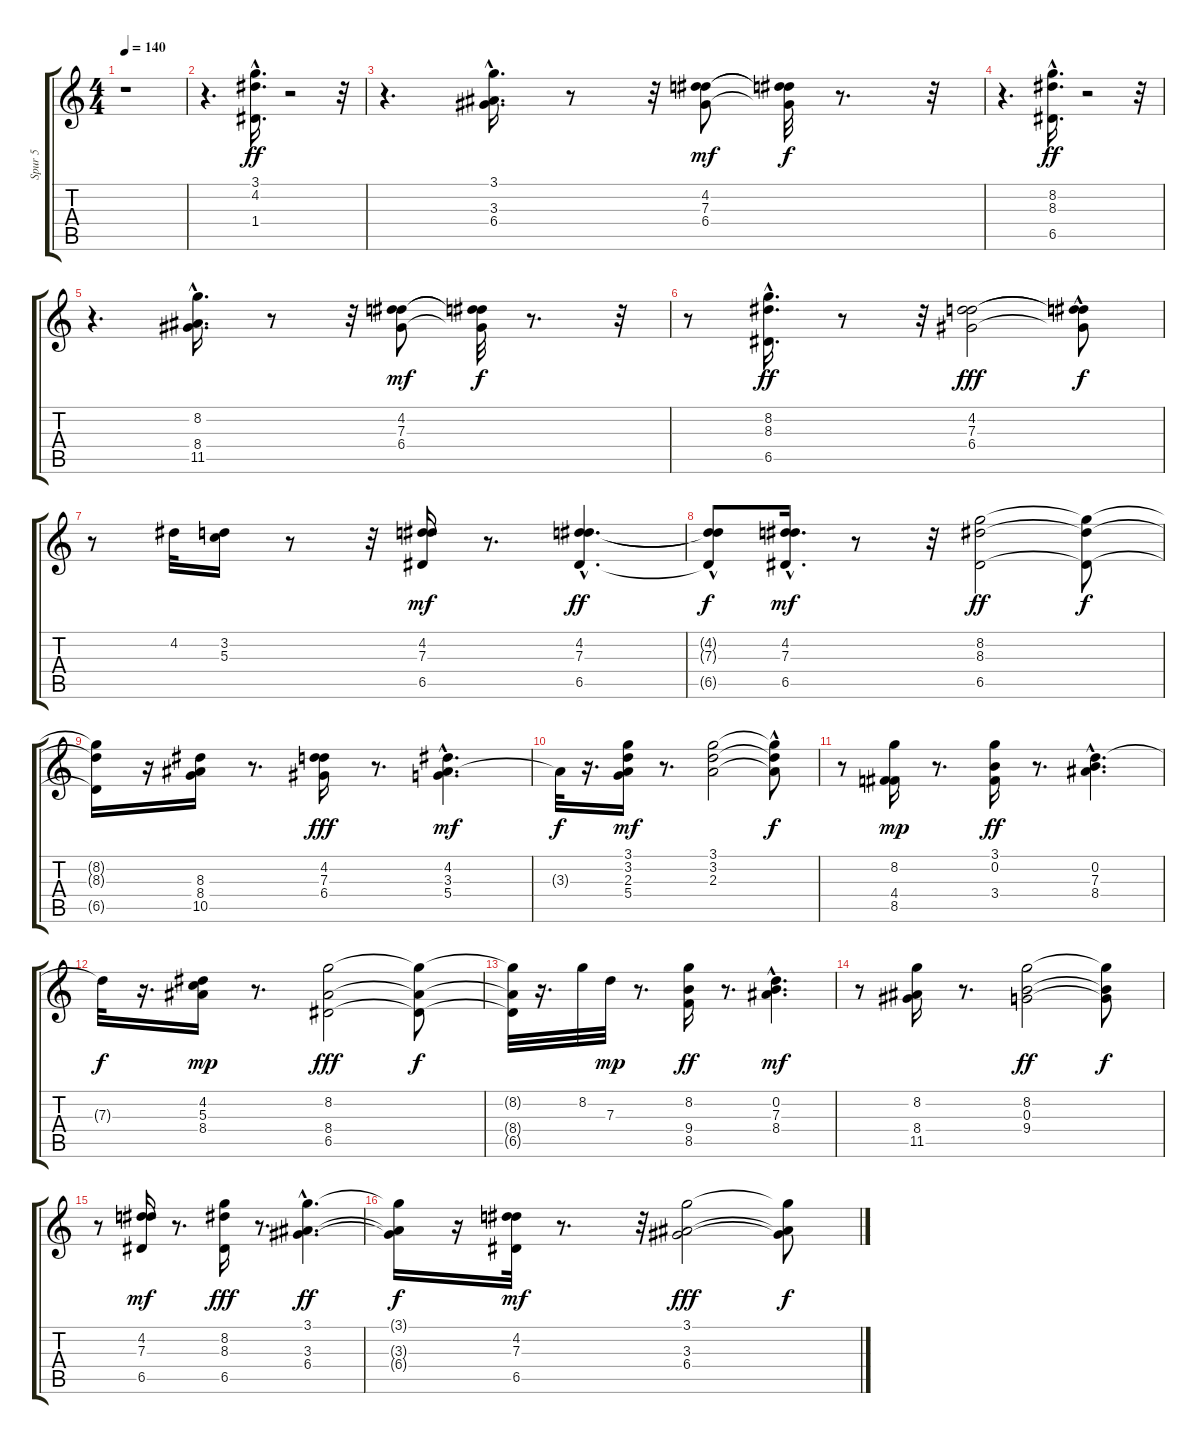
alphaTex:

\track ("Spur 5" "Spur 5") {instrument electricguitarclean}
\staff {score tabs}
\tuning (E4 B3 G3 D3 A2 E2) {hide}
\ts (4 4)
\tempo 140
\clef g2
\ks c
r.1{dy ff instrument electricguitarclean} |
r.4{d} (3.1{hac} 4.2{hac} 1.4{hac}).16{d} r.2 r.32 |
r.4{d} (3.1{hac} 3.3{hac} 6.4{hac}).16{d} r.8 r.32 (4.2 7.3 6.4).8{dy mf} (4.2{t} 7.3{t} 6.4{t}).32{dy f} r.8{d} r.32 |
r.4{d} (8.2{hac} 8.3{hac} 6.5{hac}).16{d dy ff} r.2 r.32 |
r.4{d} (8.2{hac} 8.4{hac} 11.5{hac}).16{d} r.8 r.32 (4.2 7.3 6.4).8{dy mf} (4.2{t} 7.3{t} 6.4{t}).32{dy f} r.8{d} r.32 |
r.8 (8.2{hac} 8.3{hac} 6.5{hac}).16{d dy ff} r.8 r.32 (4.2 7.3 6.4).2{dy fff} (4.2{t} 7.3{t} 6.4{hac t}).8{dy f} |
r.8 4.2.32 (3.2 5.3).16 r.8 r.32 (4.2 7.3 6.5).16{dy mf} r.8{d} (4.2{hac} 7.3{hac} 6.5{hac}).4{d dy ff} |
(4.2{t} 7.3{hac t} 6.5{hac t}).8{dy f} (4.2{hac} 7.3{hac} 6.5{hac}).16{d dy mf} r.8 r.32 (8.2 8.3 6.5).2{dy ff} (8.2{t} 8.3{t} 6.5{t}).8{dy f} |
(8.2{t} 8.3{t} 6.5{t}).16 r.16 (8.3 8.4 10.5).16 r.8{d} (4.2 7.3 6.4).16{dy fff} r.8{d} (4.2{hac} 3.3{hac} 5.4{hac}).4{d dy mf} |
3.3{t}.32{dy f} r.16{d} (3.1 3.2 2.3 5.4).16{dy mf} r.8{d} (3.1 3.2 2.3).2 (3.1{hac t} 3.2{t} 2.3{t}).8{dy f} |
r.8 (8.2 4.4 8.5).16{dy mp} r.8{d} (3.1 0.2 3.4).16{dy ff} r.8{d} (0.2{hac} 7.3{hac} 8.4{hac}).4{d} |
7.3{t}.32{dy f} r.16{d} (4.2 5.3 8.4).16{dy mp} r.8{d} (8.2 8.4 6.5).2{dy fff} (8.2{t} 8.4{t} 6.5{t}).8{dy f} |
(8.2{t} 8.4{t} 6.5{t}).32 r.16{d} 8.2.32 7.3.32{dy mp} r.8{d} (8.2 9.4 8.5).16{dy ff} r.8{d} (0.2 7.3{hac} 8.4).4{d dy mf} |
r.8 (8.2 8.4 11.5).16 r.8{d} (8.2 0.3 9.4).2{dy ff} (8.2{t} 0.3{t} 9.4{t}).8{dy f} |
r.8 (4.2 7.3 6.5).16{dy mf} r.8{d} (8.2 8.3 6.5).16{dy fff} r.8{d} (3.1{hac} 3.3{hac} 6.4{hac}).4{d dy ff} |
(3.1{t} 3.3{t} 6.4{t}).16{dy f} r.16 (4.2 7.3 6.5).32{dy mf} r.8{d} r.32 (3.1 3.3 6.4).2{dy fff} (3.1{t} 3.3{t} 6.4{t}).8{dy f}
